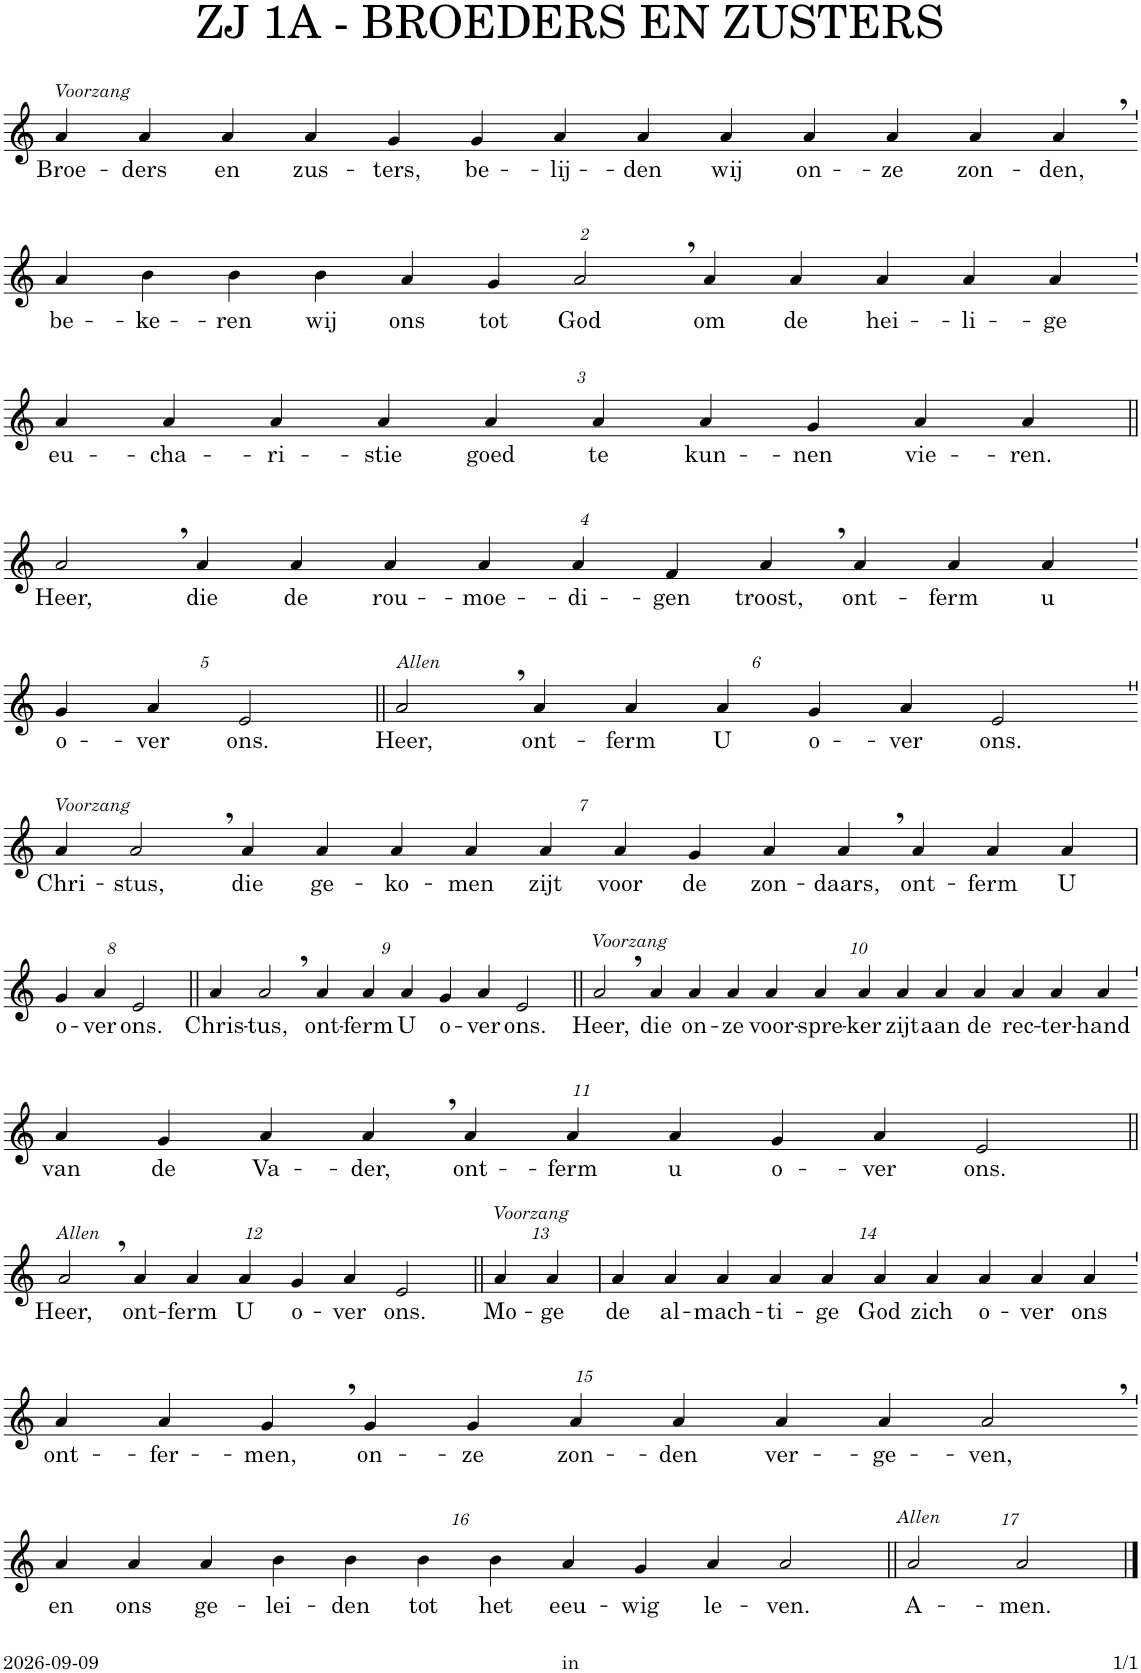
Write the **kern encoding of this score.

**kern	**text	**kern	**text
*part2	*part2	*part1	*part1
*staff2	*staff2	*staff1	*staff1
*I"Tenor	*	*I"Voice	*
*I'T.	*	*	*
*stria5	*	*	*
*clefGv2	*	*clefG2	*
*k[]	*	*k[]	*
*M4/4	*	*M4/4	*
=1	=1	=1	=1
!	!	!LO:TX:a:i:t=Voorzang	!
!	!	!	!LO:LY:b
4A	Broe-	4a/	Broe-
!	!	!	!LO:LY:b
4A	-ders	4a/	-ders
!	!	!	!LO:LY:b
4A	en	4a/	en
!	!	!	!LO:LY:b
4A	zus-	4a/	zus-
!	!	!	!LO:LY:b
4G	-ters,	4g/	-ters,
!	!	!	!LO:LY:b
4G	be-	4g/	be-
!	!	!	!LO:LY:b
4A	-lij-	4a/	-lij-
!	!	!	!LO:LY:b
4A	-den	4a/	-den
!	!	!	!LO:LY:b
4A	wij	4a/	wij
!	!	!	!LO:LY:b
4A	on-	4a/	on-
!	!	!	!LO:LY:b
4A	-ze	4a/	-ze
!	!	!	!LO:LY:b
4A	zon-	4a/	zon-
!	!	!	!LO:LY:b
4A,	-den,	4a,/	-den,
!!LO:LB:g=z
=2`	=2`	=2`	=2`
!	!	!	!LO:LY:b
4A	be-	4a/	be-
!	!	!	!LO:LY:b
4B	-ke-	4b\	-ke-
!	!	!	!LO:LY:b
4B	-ren	4b\	-ren
!	!	!	!LO:LY:b
4B	wij	4b\	wij
!	!	!	!LO:LY:b
4A	ons	4a/	ons
!	!	!	!LO:LY:b
4G	tot	4g/	tot
!	!	!	!LO:LY:b
2A,	God	2a,/	God
!	!	!	!LO:LY:b
4A	om	4a/	om
!	!	!	!LO:LY:b
4A	de	4a/	de
!	!	!	!LO:LY:b
4A	hei-	4a/	hei-
!	!	!	!LO:LY:b
4A	-li-	4a/	-li-
!	!	!	!LO:LY:b
4A	-ge	4a/	-ge
!!LO:LB:g=z
=3`	=3`	=3`	=3`
!	!	!	!LO:LY:b
4A	eu-	4a/	eu-
!	!	!	!LO:LY:b
4A	-cha-	4a/	-cha-
!	!	!	!LO:LY:b
4A	-ri-	4a/	-ri-
!	!	!	!LO:LY:b
4A	-stie	4a/	-stie
!	!	!	!LO:LY:b
4A	goed	4a/	goed
!	!	!	!LO:LY:b
4A	te	4a/	te
!	!	!	!LO:LY:b
4A	kun-	4a/	kun-
!	!	!	!LO:LY:b
4G	-nen	4g/	-nen
!	!	!	!LO:LY:b
4A	vie-	4a/	vie-
!	!	!	!LO:LY:b
4A	-ren.	4a/	-ren.
!!LO:LB:g=z
=4||	=4||	=4||	=4||
!	!	!	!LO:LY:b
2A,	Heer,	2a,/	Heer,
!	!	!	!LO:LY:b
4A	die	4a/	die
!	!	!	!LO:LY:b
4A	de	4a/	de
!	!	!	!LO:LY:b
4A	rou-	4a/	rou-
!	!	!	!LO:LY:b
4A	-moe-	4a/	-moe-
!	!	!	!LO:LY:b
4A	-di-	4a/	-di-
!	!	!	!LO:LY:b
4F	-gen	4f/	-gen
!	!	!	!LO:LY:b
4A,	troost,	4a,/	troost,
!	!	!	!LO:LY:b
4A	ont-	4a/	ont-
!	!	!	!LO:LY:b
4A	-ferm	4a/	-ferm
!	!	!	!LO:LY:b
4A	u	4a/	u
!!LO:LB:g=z
=5`	=5`	=5`	=5`
!	!	!	!LO:LY:b
4G	o-	4g/	o-
!	!	!	!LO:LY:b
4A	-ver	4a/	-ver
!	!	!	!LO:LY:b
2E	ons.	2e/	ons.
=6||	=6||	=6||	=6||
!	!	!LO:TX:a:i:t=Allen	!
!	!	!	!LO:LY:b
2A,	Heer,	2a,/	Heer,
!	!	!	!LO:LY:b
4A	ont-	4a/	ont-
!	!	!	!LO:LY:b
4A	-ferm	4a/	-ferm
!	!	!	!LO:LY:b
4A	U	4a/	U
!	!	!	!LO:LY:b
4G	o-	4g/	o-
!	!	!	!LO:LY:b
4A	-ver	4a/	-ver
!	!	!	!LO:LY:b
2E	ons.	2e/	ons.
!!LO:LB:g=z
=7||	=7||	=7||	=7||
!	!	!LO:TX:a:i:t=Voorzang	!
!	!	!	!LO:LY:b
4A	Chri-	4a/	Chri-
!	!	!	!LO:LY:b
2A,	-stus,	2a,/	-stus,
!	!	!	!LO:LY:b
4A	die	4a/	die
!	!	!	!LO:LY:b
4A	ge-	4a/	ge-
!	!	!	!LO:LY:b
4A	-ko-	4a/	-ko-
!	!	!	!LO:LY:b
4A	-men	4a/	-men
!	!	!	!LO:LY:b
4A	zijt	4a/	zijt
!	!	!	!LO:LY:b
4A	voor	4a/	voor
!	!	!	!LO:LY:b
4G	de	4g/	de
!	!	!	!LO:LY:b
4A	zon-	4a/	zon-
!	!	!	!LO:LY:b
4A,	-daars,	4a,/	-daars,
!	!	!	!LO:LY:b
4A	ont-	4a/	ont-
!	!	!	!LO:LY:b
4A	-ferm	4a/	-ferm
!	!	!	!LO:LY:b
4A	U	4a/	U
!!LO:LB:g=z
=8	=8	=8	=8
!	!	!	!LO:LY:b
4G	o-	4g/	o-
!	!	!	!LO:LY:b
4A	-ver	4a/	-ver
!	!	!	!LO:LY:b
2E	ons.	2e/	ons.
=9||	=9||	=9||	=9||
!	!	!	!LO:LY:b
4A	Chris-	4a/	Chris-
!	!	!	!LO:LY:b
2A,	-tus,	2a,/	-tus,
!	!	!	!LO:LY:b
4A	ont-	4a/	ont-
!	!	!	!LO:LY:b
4A	-ferm	4a/	-ferm
!	!	!	!LO:LY:b
4A	U	4a/	U
!	!	!	!LO:LY:b
4G	o-	4g/	o-
!	!	!	!LO:LY:b
4A	-ver	4a/	-ver
!	!	!	!LO:LY:b
2E	ons.	2e/	ons.
=10||	=10||	=10||	=10||
!	!	!LO:TX:a:i:t=Voorzang	!
!	!	!	!LO:LY:b
2A,	Heer,	2a,/	Heer,
!	!	!	!LO:LY:b
4A	die	4a/	die
!	!	!	!LO:LY:b
4A	on-	4a/	on-
!	!	!	!LO:LY:b
4A	-ze	4a/	-ze
!	!	!	!LO:LY:b
4A	voor-	4a/	voor-
!	!	!	!LO:LY:b
4A	-spre-	4a/	-spre-
!	!	!	!LO:LY:b
4A	-ker	4a/	-ker
!	!	!	!LO:LY:b
4A	zijt	4a/	zijt
!	!	!	!LO:LY:b
4A	aan	4a/	aan
!	!	!	!LO:LY:b
4A	de	4a/	de
!	!	!	!LO:LY:b
4A	rec-	4a/	rec-
!	!	!	!LO:LY:b
4A	-ter-	4a/	-ter-
!	!	!	!LO:LY:b
4A	-hand	4a/	-hand
!!LO:LB:g=z
=11`	=11`	=11`	=11`
!	!	!	!LO:LY:b
4A	van	4a/	van
!	!	!	!LO:LY:b
4G	de	4g/	de
!	!	!	!LO:LY:b
4A	Va-	4a/	Va-
!	!	!	!LO:LY:b
4A,	-der,	4a,/	-der,
!	!	!	!LO:LY:b
4A	ont-	4a/	ont-
!	!	!	!LO:LY:b
4A	-ferm	4a/	-ferm
!	!	!	!LO:LY:b
4A	u	4a/	u
!	!	!	!LO:LY:b
4G	o-	4g/	o-
!	!	!	!LO:LY:b
4A	-ver	4a/	-ver
!	!	!	!LO:LY:b
2E	ons.	2e/	ons.
!!LO:LB:g=z
=12||	=12||	=12||	=12||
!	!	!LO:TX:a:i:t=Allen	!
!	!	!	!LO:LY:b
2A,	Heer,	2a,/	Heer,
!	!	!	!LO:LY:b
4A	ont-	4a/	ont-
!	!	!	!LO:LY:b
4A	-ferm	4a/	-ferm
!	!	!	!LO:LY:b
4A	U	4a/	U
!	!	!	!LO:LY:b
4G	o-	4g/	o-
!	!	!	!LO:LY:b
4A	-ver	4a/	-ver
!	!	!	!LO:LY:b
2E	ons.	2e/	ons.
=13||	=13||	=13||	=13||
!	!	!LO:TX:a:i:t=Voorzang	!
!	!	!	!LO:LY:b
4A	Mo-	4a/	Mo-
!	!	!	!LO:LY:b
4A	-ge	4a/	-ge
=14	=14	=14	=14
!	!	!	!LO:LY:b
4A	de	4a/	de
!	!	!	!LO:LY:b
4A	al-	4a/	al-
!	!	!	!LO:LY:b
4A	-mach-	4a/	-mach-
!	!	!	!LO:LY:b
4A	-ti-	4a/	-ti-
!	!	!	!LO:LY:b
4A	-ge	4a/	-ge
!	!	!	!LO:LY:b
4A	God	4a/	God
!	!	!	!LO:LY:b
4A	zich	4a/	zich
!	!	!	!LO:LY:b
4A	o-	4a/	o-
!	!	!	!LO:LY:b
4A	-ver	4a/	-ver
!	!	!	!LO:LY:b
4A	ons	4a/	ons
!!LO:LB:g=z
=15`	=15`	=15`	=15`
!	!	!	!LO:LY:b
4A	ont-	4a/	ont-
!	!	!	!LO:LY:b
4A	-fer-	4a/	-fer-
!	!	!	!LO:LY:b
4G,	-men,	4g,/	-men,
!	!	!	!LO:LY:b
4G	on-	4g/	on-
!	!	!	!LO:LY:b
4G	-ze	4g/	-ze
!	!	!	!LO:LY:b
4A	zon-	4a/	zon-
!	!	!	!LO:LY:b
4A	-den	4a/	-den
!	!	!	!LO:LY:b
4A	ver-	4a/	ver-
!	!	!	!LO:LY:b
4A	-ge-	4a/	-ge-
!	!	!	!LO:LY:b
2A,	-ven,	2a,/	-ven,
!!LO:LB:g=z
=16`	=16`	=16`	=16`
!	!	!	!LO:LY:b
4A	en	4a/	en
!	!	!	!LO:LY:b
4A	ons	4a/	ons
!	!	!	!LO:LY:b
4A	ge-	4a/	ge-
!	!	!	!LO:LY:b
4B	-lei-	4b\	-lei-
!	!	!	!LO:LY:b
4B	-den	4b\	-den
!	!	!	!LO:LY:b
4B	tot	4b\	tot
!	!	!	!LO:LY:b
4B	het	4b\	het
!	!	!	!LO:LY:b
4A	eeu-	4a/	eeu-
!	!	!	!LO:LY:b
4G	-wig	4g/	-wig
!	!	!	!LO:LY:b
4A	le-	4a/	le-
!	!	!	!LO:LY:b
2A	-ven.	2a/	-ven.
=17||	=17||	=17||	=17||
!	!	!LO:TX:a:i:t=Allen	!
!	!	!	!LO:LY:b
2A	A-	2a/	A-
!	!	!	!LO:LY:b
2A	-men.	2a/	-men.
==	==	==	==
*-	*-	*-	*-
